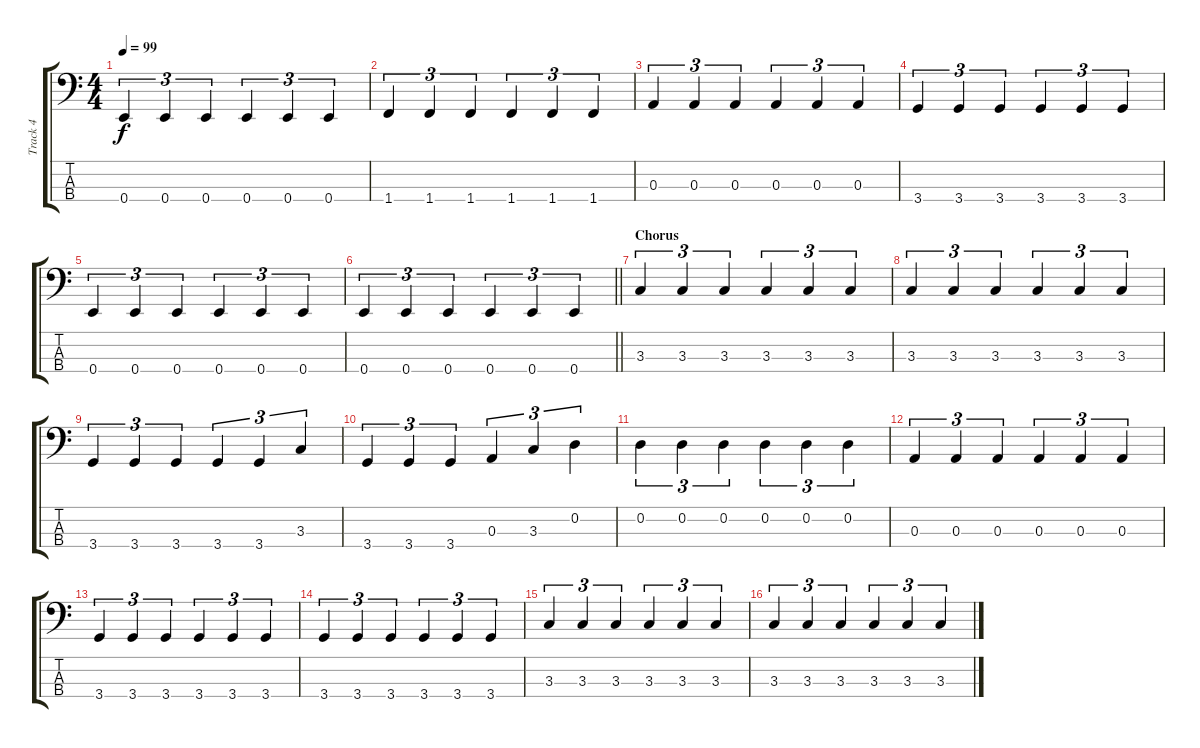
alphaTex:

\track ("Track 4" "Track 4") {instrument electricbassfinger}
\staff {score tabs}
\tuning (G2 D2 A1 E1) {hide}
\ts (4 4)
\tempo 99
\clef f4
\ks c
0.4.4{tu (3 2) dy f} 0.4.4{tu (3 2)} 0.4.4{tu (3 2)} 0.4.4{tu (3 2)} 0.4.4{tu (3 2)} 0.4.4{tu (3 2)} |
1.4.4{tu (3 2)} 1.4.4{tu (3 2)} 1.4.4{tu (3 2)} 1.4.4{tu (3 2)} 1.4.4{tu (3 2)} 1.4.4{tu (3 2)} |
0.3.4{tu (3 2)} 0.3.4{tu (3 2)} 0.3.4{tu (3 2)} 0.3.4{tu (3 2)} 0.3.4{tu (3 2)} 0.3.4{tu (3 2)} |
3.4.4{tu (3 2)} 3.4.4{tu (3 2)} 3.4.4{tu (3 2)} 3.4.4{tu (3 2)} 3.4.4{tu (3 2)} 3.4.4{tu (3 2)} |
0.4.4{tu (3 2)} 0.4.4{tu (3 2)} 0.4.4{tu (3 2)} 0.4.4{tu (3 2)} 0.4.4{tu (3 2)} 0.4.4{tu (3 2)} |
\barLineRight lightlight
0.4.4{tu (3 2)} 0.4.4{tu (3 2)} 0.4.4{tu (3 2)} 0.4.4{tu (3 2)} 0.4.4{tu (3 2)} 0.4.4{tu (3 2)} |
\section ("" "Chorus")
3.3.4{tu (3 2)} 3.3.4{tu (3 2)} 3.3.4{tu (3 2)} 3.3.4{tu (3 2)} 3.3.4{tu (3 2)} 3.3.4{tu (3 2)} |
3.3.4{tu (3 2)} 3.3.4{tu (3 2)} 3.3.4{tu (3 2)} 3.3.4{tu (3 2)} 3.3.4{tu (3 2)} 3.3.4{tu (3 2)} |
3.4.4{tu (3 2)} 3.4.4{tu (3 2)} 3.4.4{tu (3 2)} 3.4.4{tu (3 2)} 3.4.4{tu (3 2)} 3.3.4{tu (3 2)} |
3.4.4{tu (3 2)} 3.4.4{tu (3 2)} 3.4.4{tu (3 2)} 0.3.4{tu (3 2)} 3.3.4{tu (3 2)} 0.2.4{tu (3 2)} |
0.2.4{tu (3 2)} 0.2.4{tu (3 2)} 0.2.4{tu (3 2)} 0.2.4{tu (3 2)} 0.2.4{tu (3 2)} 0.2.4{tu (3 2)} |
0.3.4{tu (3 2)} 0.3.4{tu (3 2)} 0.3.4{tu (3 2)} 0.3.4{tu (3 2)} 0.3.4{tu (3 2)} 0.3.4{tu (3 2)} |
3.4.4{tu (3 2)} 3.4.4{tu (3 2)} 3.4.4{tu (3 2)} 3.4.4{tu (3 2)} 3.4.4{tu (3 2)} 3.4.4{tu (3 2)} |
3.4.4{tu (3 2)} 3.4.4{tu (3 2)} 3.4.4{tu (3 2)} 3.4.4{tu (3 2)} 3.4.4{tu (3 2)} 3.4.4{tu (3 2)} |
3.3.4{tu (3 2)} 3.3.4{tu (3 2)} 3.3.4{tu (3 2)} 3.3.4{tu (3 2)} 3.3.4{tu (3 2)} 3.3.4{tu (3 2)} |
3.3.4{tu (3 2)} 3.3.4{tu (3 2)} 3.3.4{tu (3 2)} 3.3.4{tu (3 2)} 3.3.4{tu (3 2)} 3.3.4{tu (3 2)}
